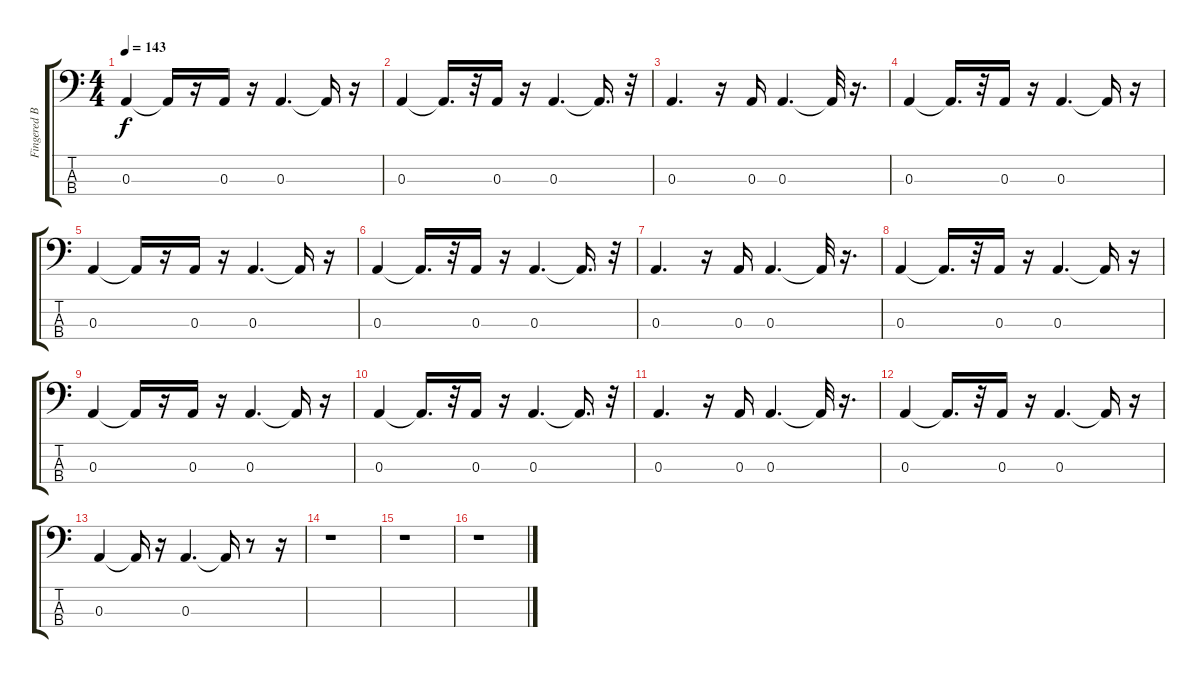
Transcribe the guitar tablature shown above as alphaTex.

\track ("Fingered Bass       " "Fingered B") {instrument electricbassfinger}
\staff {score tabs}
\tuning (G2 D2 A1 E1) {hide}
\ts (4 4)
\tempo 143
\clef f4
\ks c
0.3.4{dy f} 0.3{t}.16 r.16 0.3.16 r.16 0.3.4{d} 0.3{t}.16 r.16 |
0.3.4 0.3{t}.16{d} r.32 0.3.16 r.16 0.3.4{d} 0.3{t}.16{d} r.32 |
0.3.4{d} r.16 0.3.16 0.3.4{d} 0.3{t}.32 r.16{d} |
0.3.4 0.3{t}.16{d} r.32 0.3.16 r.16 0.3.4{d} 0.3{t}.16 r.16 |
0.3.4 0.3{t}.16 r.16 0.3.16 r.16 0.3.4{d} 0.3{t}.16 r.16 |
0.3.4 0.3{t}.16{d} r.32 0.3.16 r.16 0.3.4{d} 0.3{t}.16{d} r.32 |
0.3.4{d} r.16 0.3.16 0.3.4{d} 0.3{t}.32 r.16{d} |
0.3.4 0.3{t}.16{d} r.32 0.3.16 r.16 0.3.4{d} 0.3{t}.16 r.16 |
0.3.4 0.3{t}.16 r.16 0.3.16 r.16 0.3.4{d} 0.3{t}.16 r.16 |
0.3.4 0.3{t}.16{d} r.32 0.3.16 r.16 0.3.4{d} 0.3{t}.16{d} r.32 |
0.3.4{d} r.16 0.3.16 0.3.4{d} 0.3{t}.32 r.16{d} |
0.3.4 0.3{t}.16{d} r.32 0.3.16 r.16 0.3.4{d} 0.3{t}.16 r.16 |
0.3.4 0.3{t}.16 r.16 0.3.4{d} 0.3{t}.16 r.8 r.16 |
r.1 |
r.1 |
r.1
